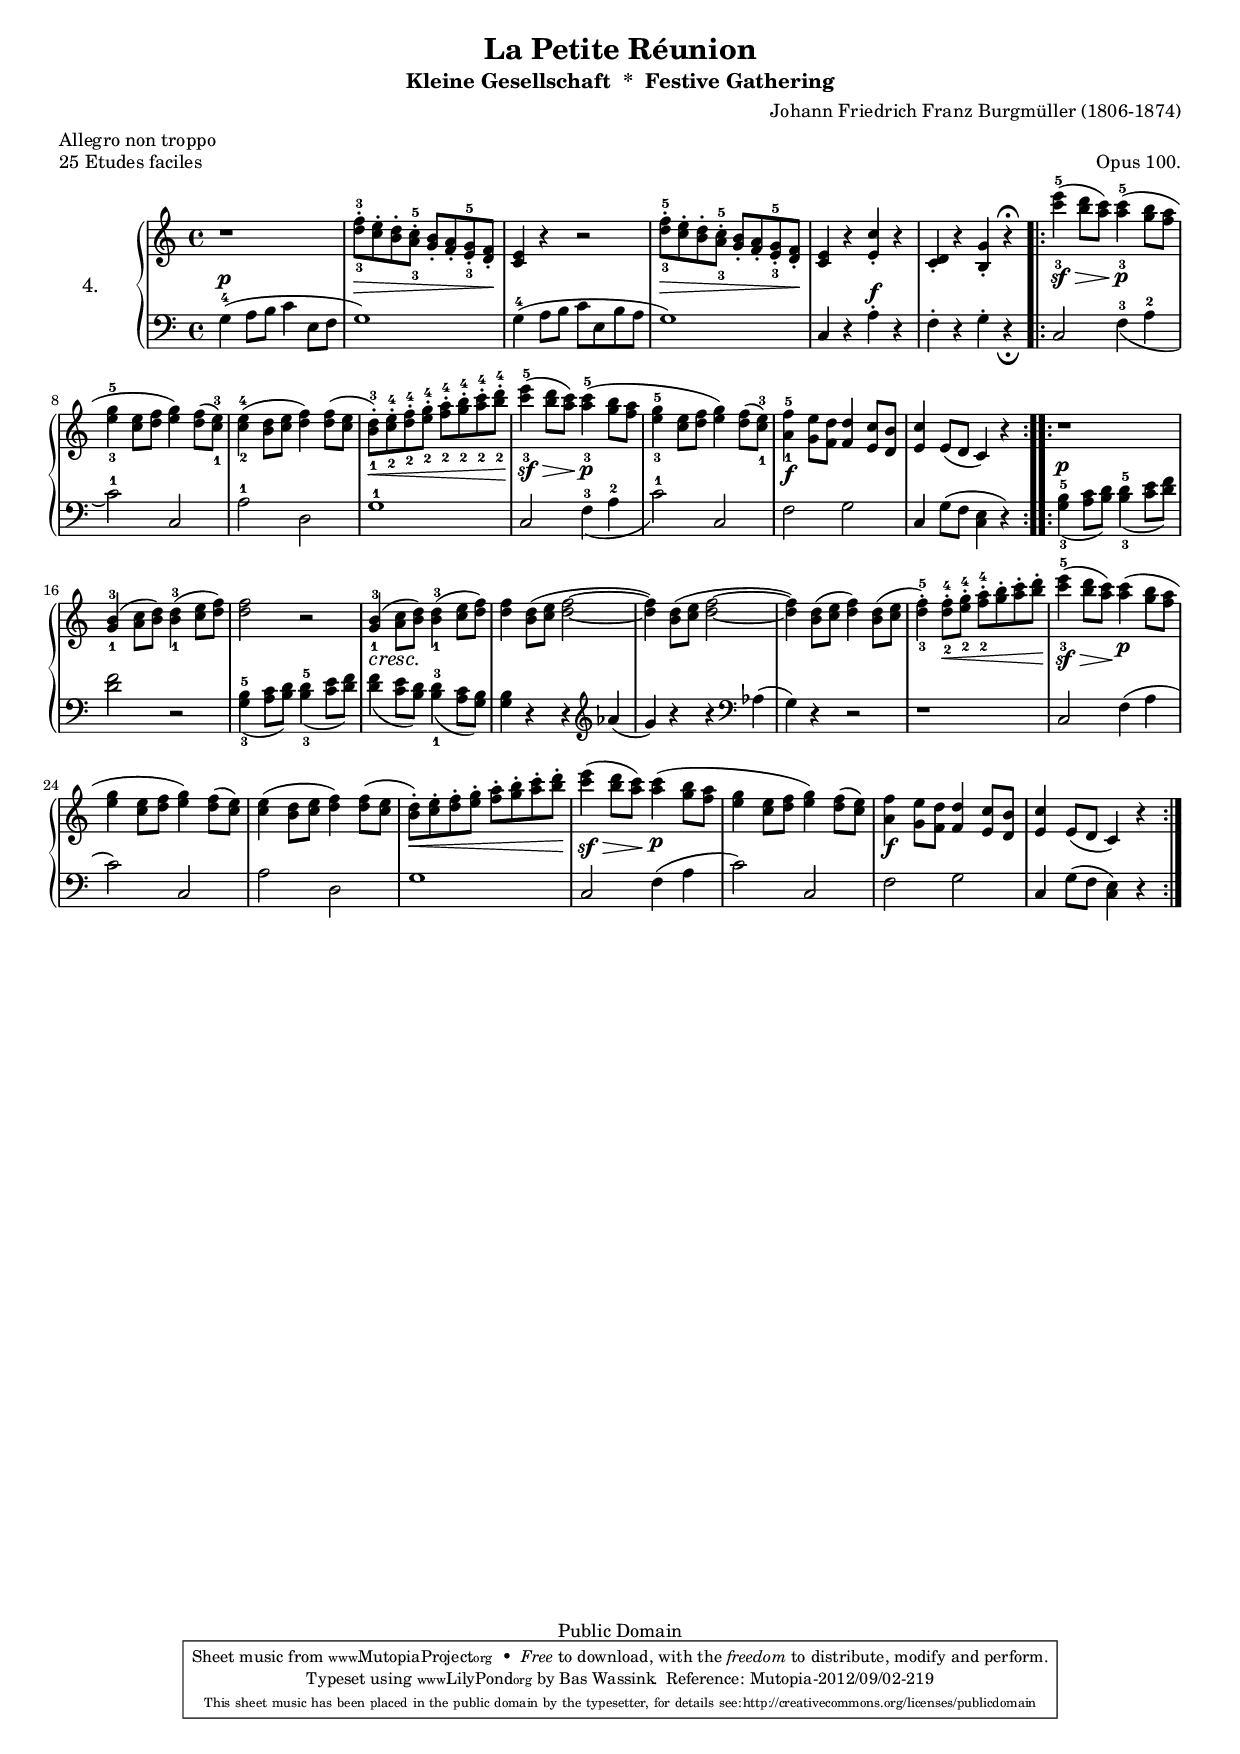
\version "2.16.0"
#(set-global-staff-size 16)
\include "nederlands.ly"
\header {
  title             = "La Petite Réunion"
  subtitle          = "Kleine Gesellschaft  *  Festive Gathering"
  composer          = "Johann Friedrich Franz Burgmüller (1806-1874)"
  opus              = "Opus 100."
  piece             = "25 Etudes faciles"
  meter             = "Allegro non troppo"
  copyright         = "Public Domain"
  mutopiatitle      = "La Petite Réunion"
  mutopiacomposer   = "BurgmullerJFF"
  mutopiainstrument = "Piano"
  date              = "19th century"
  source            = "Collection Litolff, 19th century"
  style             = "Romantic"
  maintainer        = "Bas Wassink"
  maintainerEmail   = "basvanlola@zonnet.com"
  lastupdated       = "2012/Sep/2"

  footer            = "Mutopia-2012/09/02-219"
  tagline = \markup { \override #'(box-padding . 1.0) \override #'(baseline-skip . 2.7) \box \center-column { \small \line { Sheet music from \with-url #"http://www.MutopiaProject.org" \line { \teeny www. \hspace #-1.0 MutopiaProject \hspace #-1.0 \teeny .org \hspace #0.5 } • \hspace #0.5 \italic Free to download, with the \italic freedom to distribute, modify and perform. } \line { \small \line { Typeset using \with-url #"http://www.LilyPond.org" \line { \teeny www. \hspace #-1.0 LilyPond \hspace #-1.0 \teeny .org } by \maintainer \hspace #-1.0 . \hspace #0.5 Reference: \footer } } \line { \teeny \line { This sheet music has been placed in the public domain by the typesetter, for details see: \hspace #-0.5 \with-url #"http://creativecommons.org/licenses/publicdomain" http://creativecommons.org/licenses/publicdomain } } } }
}

Global =  {\key c\major \time 4/4}
Treble = \clef treble
Bass = \clef bass

VoiceI =  \relative c'' {
  \stemNeutral \slurNeutral \tieNeutral r1
  <d-3 f-3>8-.\> <c e>-. <b d>-. <a-3 c-5>-. <g b>-. <f a>-. <e-3 g-5>-. <d f>-.\!
  <c e>4 r r2
  <d'-3 f-5>8-.\> <c e>-. <b d>-. <a-3 c-5>-. <g b>-. <f a>-. <e-3 g-5>-. <d f>-.\!
  
  <c e>4 r <e c'>-. r
  <c d>-. r <b g'>-. r\fermata
  
  \repeat volta 2 {
  <c''-3 e-5>4(_\sf\> <b d>8 <a c>)\! <a-3 c-5>4(_\p <g b>8 <f a>
  <e-3 g-5>4 <c e>8 <d f> <e g>4) <d f >8( <c-1 e-3>)
  <c-2 e-4>4( <b d>8 <c e> <d f>4) <d f >8( <c e>
  <b-1 d-3>)-.\< <c-2 e-4>-. <d-2 f-4>-. <e-2 g-4>-. <f-2 a-4>-. <g-2 b-4>-. <a-2 c-4>-. <b-2 d-4>-.\! 

  <c-3 e-5>4(_\sf\> <b d>8 <a c>)\! <a-3 c-5>4(_\p <g b>8 <f a>
  <e-3 g-5>4 <c e>8 <d f> <e g>4) <d f >8( <c-1 e-3>)
  <a-1 f'-5>4_\f <g e'>8 <f d'> <f d'>4 <e c'>8 <d b'>
  <e c'>4 e8 ( d  c4) r
  }

  \repeat volta 2 {
  r1
  <g'-1 b-3 >4( <a c>8 <b d>) <b-1 d-3 >4( <c e>8 <d f>)
  <d f>2 r
  <g,-1 b-3>4(\cresc <a c>8\! <b d>) <b-1 d-3 >4( <c e>8 <d f>)
  
  <d f>4 <b d >8( <c e> <d f>2 ~
  <d f>4) <b d >8( <c e> <d f >2 ~
  <d f>4) <b d >8( <c e> <d f>4) <b d>8( <c e>
  <d-3 f-5>4)-. <d-2 f-4>8-.\< <e-2 g-4>-. <f-2 a-4>-. <g b>-. <a c>-. <b d>-.\!
  
  <c-3 e-5>4(_\sf\> <b d>8 <a c>)\! <a c >4(_\p <g b>8 <f a>
  <e g>4 <c e>8 <d f> <e g>4) <d f >8( <c e>)
  <c e >4( <b d>8 <c e> <d f>4) <d f >8( <c e>
  <b d>)-.\< <c e>-. <d f>-. <e g>-. <f a>-. <g b>-. <a c>-. <b d>-.\!  

  <c e >4(_\sf\> <b d>8 <a c>)\! <a c >4(_\p <g b>8 <f a>
  <e g>4 <c e>8 <d f> <e g>4) <d f >8( <c e>)
  <a f'>4_\f <g e'>8 <f d'> <f d'>4 <e c'>8 <d b'>
  <e c'>4 e8 ( d  c4) r
  
  }
  
  }
VoiceII =  \relative c' {
  \stemNeutral \slurNeutral \tieNeutral g4-4^\p ( a8 b c4 e,8 f
   g1)
  g4-4 ( a8 b c e, b' a
   g1)
  
  c,4 r a'-.^\f r
  f-. r g-. r_\fermata 
  
  \slurDown c,2 f4-3 ( a-2
   c2)-1 c,
  a'-1 d,
  g1-1
  
  c,2 f4-3 ( a-2
   c2)-1 c,
  f g
  \slurUp c,4 g'8 ( f <c e>4 r) 
  
  \slurDown <g'-3  b-5>(^\p <a c>8 <b d>) <b-3 d-5>4( <c e>8 <d f>)
  <d f>2 r
  <g,-3 b-5>4( <a c>8 <b d>) <b-3 d-5>4( <c e>8 <d f>)
  <d  f>4( <c e>8 <b d>) <b-1  d-3>4( <a c>8 <g b>)
  
  <g b>4 r r \Treble as'4 (
   g) r r \Bass \slurNeutral as, (
   g) r r2
  r1
  
  c,2 f4 ( a
   c2) c,
  a' d,
  g1
  
  c,2 f4 ( a
   c2) c,
  f g
  \slurUp c,4 g'8 ( f <c e>4) r 
  }

\score { {
\context PianoStaff <<
  \set PianoStaff.midiInstrument = "acoustic grand"
  \set PianoStaff.instrumentName = \markup{\large "4."}
  \context Staff = "up" <<
    \Global \clef treble
    \context Voice=VcI \VoiceI
  >>
  \context Staff = "down" <<
    \Global \clef bass
    \context Voice=VcII \VoiceII
  >>
>>
}
\layout {}

  \midi {
    \tempo 4 = 152
    }


}

